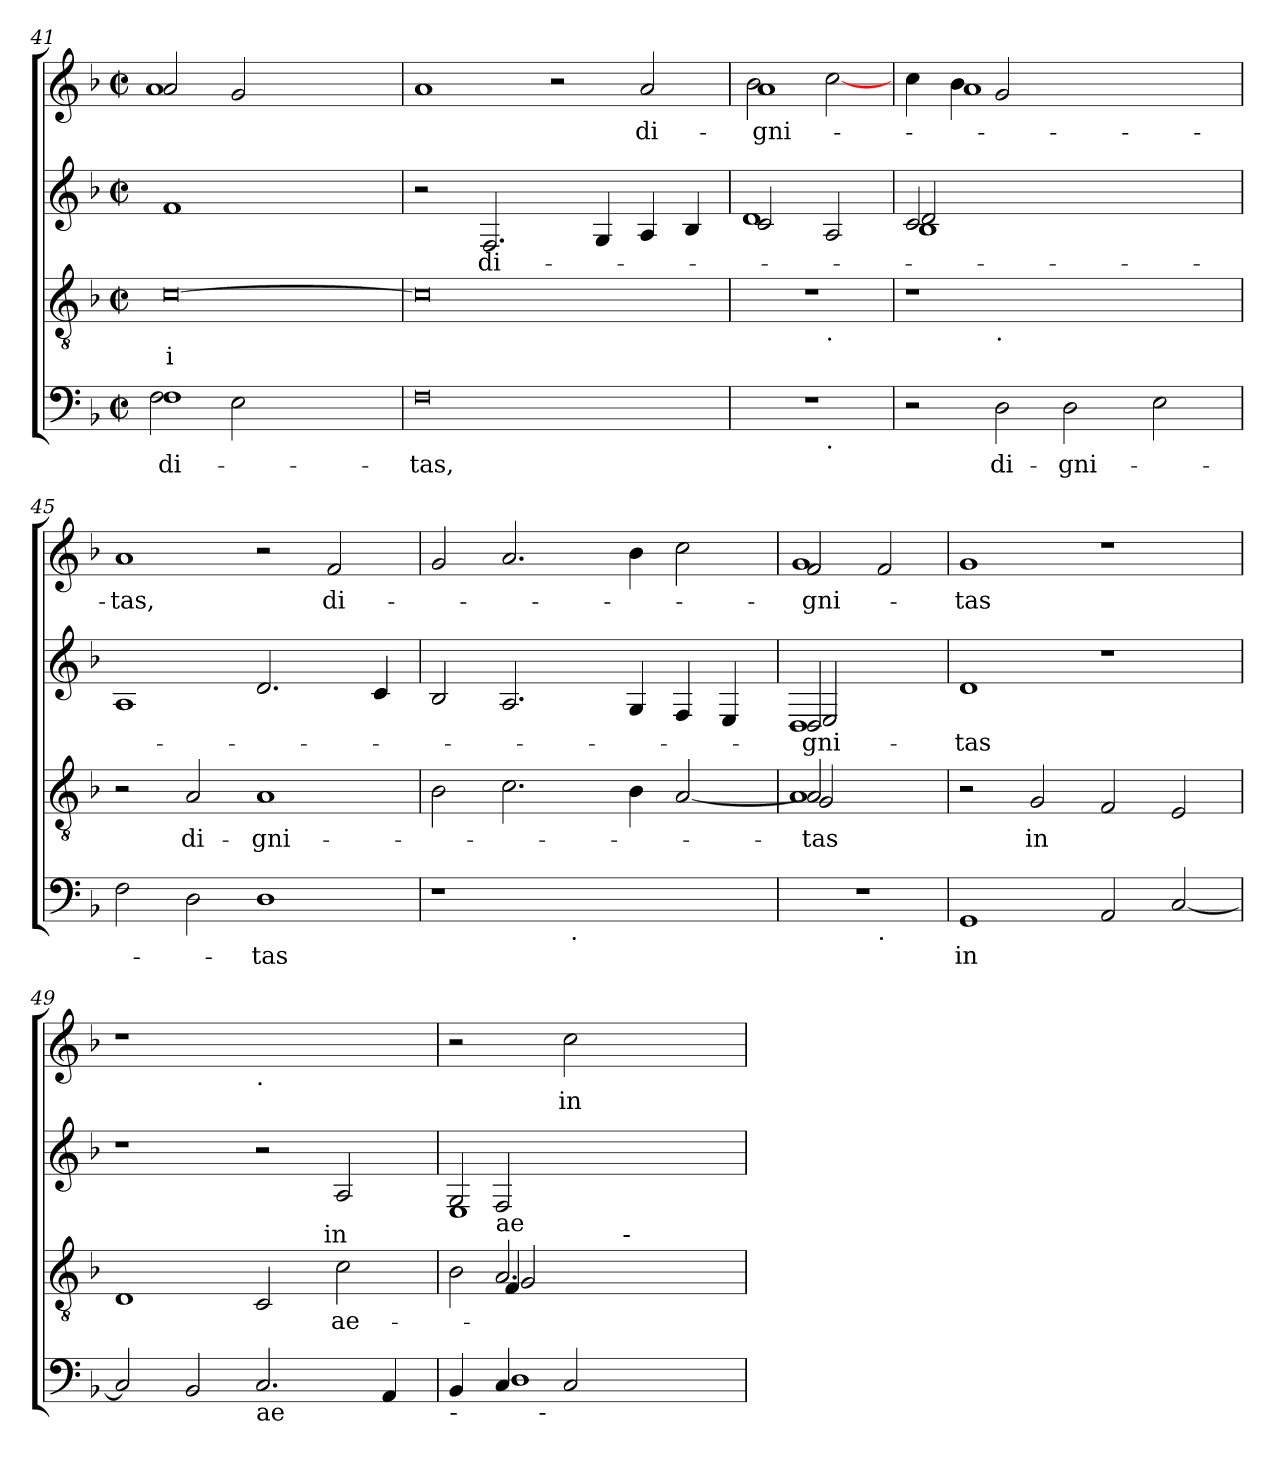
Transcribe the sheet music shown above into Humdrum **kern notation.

**kern	**text	**kern	**text	**kern	**text	**kern	**text
*part4	*part4	*part3	*part3	*part2	*part2	*part1	*part1
*staff4	*staff4	*staff3	*staff3	*staff2	*staff2	*staff1	*staff1
*clefF4	*	*clefGv2	*	*clefG2	*	*clefG2	*
*k[b-]	*	*k[b-]	*	*k[b-]	*	*k[b-]	*
*F:	*	*F:	*	*F:	*	*F:	*
*M2/2	*	*M2/2	*	*M2/2	*	*M2/2	*
*met(c|)	*	*met(c|)	*	*met(c|)	*	*met(c|)	*
=41	=41	=41	=41	=41	=41	=41	=41
!	!LO:LY:b	!	!	!	!	!	!
*^	*	*	*	*	*	*	*
!	!	!LO:LY:b	!	!LO:LY:b:rj	!	!	!	!
*	*	*	*	*	*	*	*^	*
1F	2F\	-di-	[>0c	-i	1f	.	2a/	1a	.
.	2E\	.	.	.	.	.	2g/	.	.
1ryy	1ryy	.	.	.	1ryy	.	1ryy	1ryy	.
!!LO:PB:g=z
=42	=42	=42	=42	=42	=42	=42	=42	=42	=42
!	!	!LO:LY:b	!	!	!	!	!	!	!
*v	*v	*	*	*	*	*	*v	*v	*
0F	-tas,	0c]	.	2r	.	1a	.
!	!	!	!	!	!LO:LY:b	!	!
.	.	.	.	2.F/	di-	.	.
.	.	.	.	.	.	2r	.
.	.	.	.	4G/	.	.	.
!	!	!	!	!	!	!	!LO:LY:b
.	.	.	.	4A/	.	2a/	-di-
.	.	.	.	4B-/	.	.	.
=43	=43	=43	=43	=43	=43	=43	=43
*	*	*	*	*^	*	*	*
!	!	!	!	!	!	!	!	!LO:LY:b
*^	*	*^	*	*	*	*	*^	*
1r	2ryy	.	1r	2ryy	.	2c/	1d	.	1a	2b-\	-gni-
!	!	!	!	!LO:TX:b:t=.	!	!	!	!	!	!	!
!	!LO:TX:b:t=.	!	!	!	!	!	!	!	!	!	!
.	2ryy	.	.	2ryy	.	2A/	.	.	.	[>2cc\	.
*v	*v	*	*	*	*	*	*	*	*	*	*
=44	=44	=44	=44	=44	=44	=44	=44	=44	=44	=44
*	*	*	*	*	*	*^	*	*	*	*
2r	.	1r	2ryy	.	2c/	2d/	1B-	.	4cc\	4ryy	.
.	.	.	.	.	.	.	.	.	4b-\	1a	.
!	!	!	!LO:TX:b:t=.	!	!	!	!	!	!	!	!
!	!LO:LY:b	!	!	!	!	!	!	!	!	!	!
2D\	di-	.	1.ryy	.	1ryy	1ryy	.	.	2g/	.	.
!	!LO:LY:b	!	!	!	!	!	!	!	!	!	!
2D\	-gni-	1ryy	.	.	.	.	1ryy	.	2.ryy	.	.
.	.	.	.	.	.	.	.	.	.	2.ryy	.
2E\	.	.	.	.	2ryy	2ryy	.	.	.	.	.
.	.	.	.	.	.	.	.	.	4ryy	.	.
*	*	*	*	*	*v	*v	*v	*	*	*	*
*	*	*	*	*	*	*	*v	*v	*
=45	=45	=45	=45	=45	=45	=45	=45	=45
!	!	!	!	!	!	!	!	!LO:LY:b
*	*	*v	*v	*	*	*	*	*
2F\	.	2r	.	1A	.	1a	-tas,
!	!	!	!LO:LY:b	!	!	!	!
2D\	.	2A/	di-	.	.	.	.
!	!LO:LY:b	!	!LO:LY:b	!	!	!	!
1D	-tas	1A	-gni-	2.d/	.	2r	.
!	!	!	!	!	!	!	!LO:LY:b
.	.	.	.	.	.	2f/	di-
.	.	.	.	4c/	.	.	.
=46	=46	=46	=46	=46	=46	=46	=46
*^	*	*	*	*	*	*	*
1r	2ryy	.	2B-\	.	2B-/	.	2g/	.
.	4...ryy	.	2.c\	.	2.A/	.	2.a/	.
!	!LO:TX:b:t=.	!	!	!	!	!	!	!
.	1ryy	.	.	.	.	.	.	.
1ryy	.	.	.	.	.	.	.	.
.	.	.	4B-\	.	4G/	.	4b-\	.
.	.	.	[<2A/	.	4F/	.	2cc\	.
.	.	.	.	.	4E/	.	.	.
.	32ryy	.	.	.	.	.	.	.
=47	=47	=47	=47	=47	=47	=47	=47	=47
*	*	*	*^	*	*	*	*	*
*	*	*	*	*^	*	*	*	*	*
!	!	!	!	!	!	!LO:LY:b	!	!LO:LY:b	!	!LO:LY:b
*	*	*	*	*	*	*	*^	*	*^	*
*	*	*	*	*	*	*	*	*^	*	*	*	*
1r	2ryy	.	2A/]	2G/	1A	-tas	2D/	2E/	1D	-gni-	2f/	1g	-gni-
!	!LO:TX:b:t=.	!	!	!	!	!	!	!	!	!	!	!	!
.	2ryy	.	2ryy	2ryy	.	.	2ryy	2ryy	.	.	2f/	.	.
*	*	*	*	*v	*v	*	*	*	*	*	*v	*v	*
*	*	*	*	*	*	*	*v	*v	*	*	*
=48	=48	=48	=48	=48	=48	=48	=48	=48	=48	=48
!	!	!LO:LY:b	!	!	!	!	!	!LO:LY:b	!	!LO:LY:b
*v	*v	*	*	*	*	*v	*v	*	*	*
*	*	*v	*v	*	*	*	*	*
1GG	in	2r	.	1d	-tas	1g	-tas
!	!	!	!LO:LY:b	!	!	!	!
.	.	2G/	in	.	.	.	.
2AA/	.	2F/	.	1r	.	1r	.
[<2C/	.	2E/	.	.	.	.	.
!!LO:LB:g=z
=49	=49	=49	=49	=49	=49	=49	=49
*	*	*^	*	*	*	*	*
2C/]	.	1D	1ryy	.	1r	.	1r	.
2BB-/	.	.	.	.	.	.	.	.
!	!	!	!	!	!	!	!LO:TX:b:t=.	!
!LO:TX:b:t=ae	!	!	!	!	!	!	!	!
2.C/	.	2C/	4...ryy	.	2r	.	1ryy	.
!	!	!	!LO:TX:a:t=in	!	!	!	!	!
.	.	.	2ryy	.	.	.	.	.
!	!	!	!	!LO:LY:b	!	!	!	!
.	.	2c\	.	ae-	2A/	.	.	.
4AA/	.	.	.	.	.	.	.	.
.	.	.	32ryy	.	.	.	.	.
=50	=50	=50	=50	=50	=50	=50	=50	=50
*^	*	*^	*	*	*^	*	*	*
*	*^	*	*	*	*^	*	*	*^	*	*	*
!LO:TX:b:t=-	!	!	!	!	!	!	!	!	!	!	!	!	!	!
4BB-/	4ryy	4ryy	.	4ryy	2B-\	4ryy	4ryy	.	2G/	4ryy	1E	.	2r	.
!	!	!	!	!LO:TX:a:t=ae	!	!	!	!	!	!	!	!	!	!
8ryy	4C/	1D	.	2.A/	.	4F/	2G/	.	.	2F/	.	.	.	.
32ryy	.	.	.	.	.	.	.	.	.	.	.	.	.	.
!LO:TX:b:t=-	!	!	!	!	!	!	!	!	!	!	!	!	!	!
2ryy	.	.	.	.	.	.	.	.	.	.	.	.	.	.
!	!	!	!	!	!	!	!	!	!	!	!	!	!	!LO:LY:b
.	2C/	.	.	.	4ryy	4ryy	.	.	4ryy	.	.	.	2cc\	in
.	.	.	.	.	32ryy	2ryy	4ryy	.	2ryy	4ryy	.	.	.	.
!	!	!	!	!	!LO:TX:a:t=-	!	!	!	!	!	!	!	!	!
.	.	.	.	.	4ryy	.	.	.	.	.	.	.	.	.
4ryy	.	.	.	.	.	.	.	.	.	.	.	.	.	.
.	4ryy	.	.	4ryy	.	.	4ryy	.	.	4ryy	4ryy	.	4ryy	.
.	.	.	.	.	8..ryy	.	.	.	.	.	.	.	.	.
16.ryy	.	.	.	.	.	.	.	.	.	.	.	.	.	.
*v	*v	*v	*	*	*	*	*	*	*v	*v	*v	*	*	*
*	*	*v	*v	*v	*v	*	*	*	*	*
=	=	=	=	=	=	=	=
*-	*-	*-	*-	*-	*-	*-	*-
